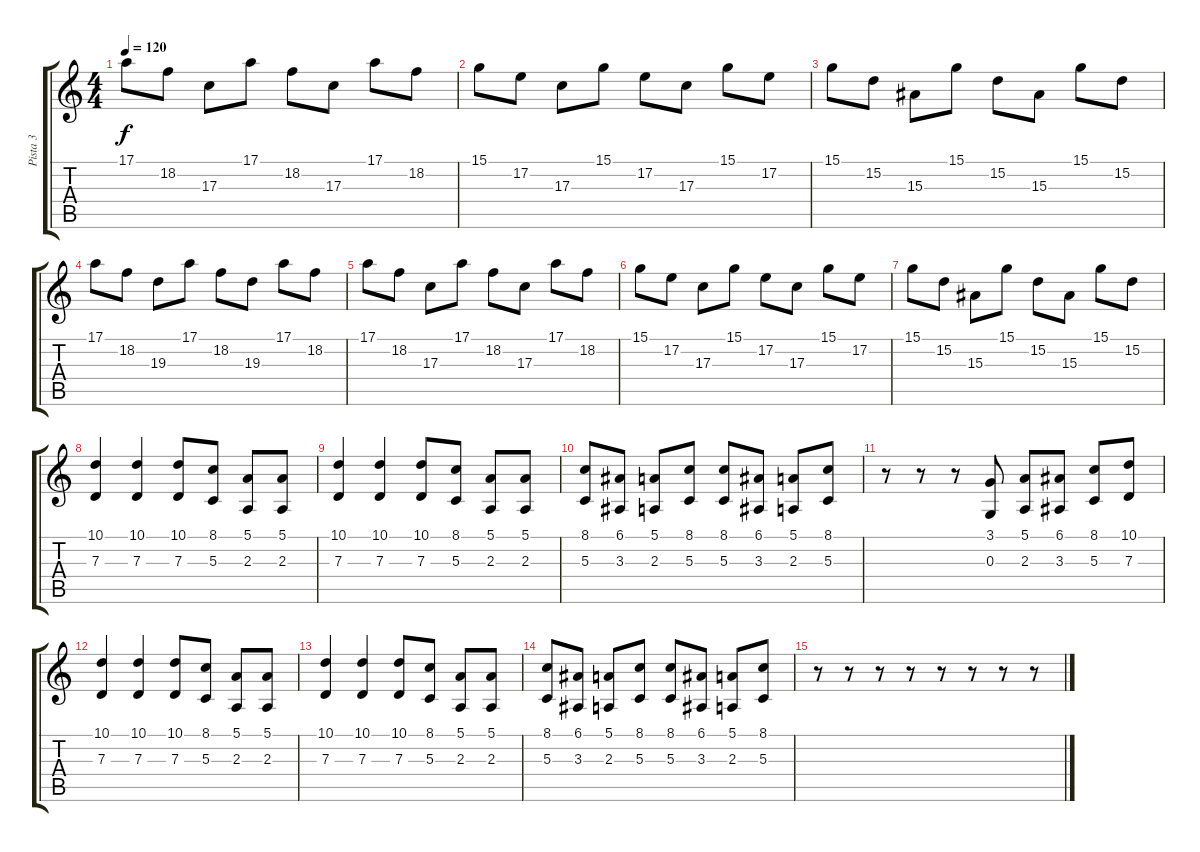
\track ("Pista 3" "Pista 3") {instrument fx4atmosphere}
\staff {score tabs}
\tuning (E4 B3 G3 D3 A2 E2) {hide}
\ts (4 4)
\tempo 120
\clef g2
\ks c
17.1.8{dy f} 18.2.8 17.3.8 17.1.8 18.2.8 17.3.8 17.1.8 18.2.8 |
15.1.8 17.2.8 17.3.8 15.1.8 17.2.8 17.3.8 15.1.8 17.2.8 |
15.1.8 15.2.8 15.3.8 15.1.8 15.2.8 15.3.8 15.1.8 15.2.8 |
17.1.8 18.2.8 19.3.8 17.1.8 18.2.8 19.3.8 17.1.8 18.2.8 |
17.1.8 18.2.8 17.3.8 17.1.8 18.2.8 17.3.8 17.1.8 18.2.8 |
15.1.8 17.2.8 17.3.8 15.1.8 17.2.8 17.3.8 15.1.8 17.2.8 |
15.1.8 15.2.8 15.3.8 15.1.8 15.2.8 15.3.8 15.1.8 15.2.8 |
(10.1 7.3).4 (10.1 7.3).4 (10.1 7.3).8 (8.1 5.3).8 (5.1 2.3).8 (5.1 2.3).8 |
(10.1 7.3).4 (10.1 7.3).4 (10.1 7.3).8 (8.1 5.3).8 (5.1 2.3).8 (5.1 2.3).8 |
(8.1 5.3).8 (6.1 3.3).8 (5.1 2.3).8 (8.1 5.3).8 (8.1 5.3).8 (6.1 3.3).8 (5.1 2.3).8 (8.1 5.3).8 |
r.8 r.8 r.8 (3.1 0.3).8 (5.1 2.3).8 (6.1 3.3).8 (8.1 5.3).8 (10.1 7.3).8 |
(10.1 7.3).4 (10.1 7.3).4 (10.1 7.3).8 (8.1 5.3).8 (5.1 2.3).8 (5.1 2.3).8 |
(10.1 7.3).4 (10.1 7.3).4 (10.1 7.3).8 (8.1 5.3).8 (5.1 2.3).8 (5.1 2.3).8 |
(8.1 5.3).8 (6.1 3.3).8 (5.1 2.3).8 (8.1 5.3).8 (8.1 5.3).8 (6.1 3.3).8 (5.1 2.3).8 (8.1 5.3).8 |
r.8 r.8 r.8 r.8 r.8 r.8 r.8 r.8
